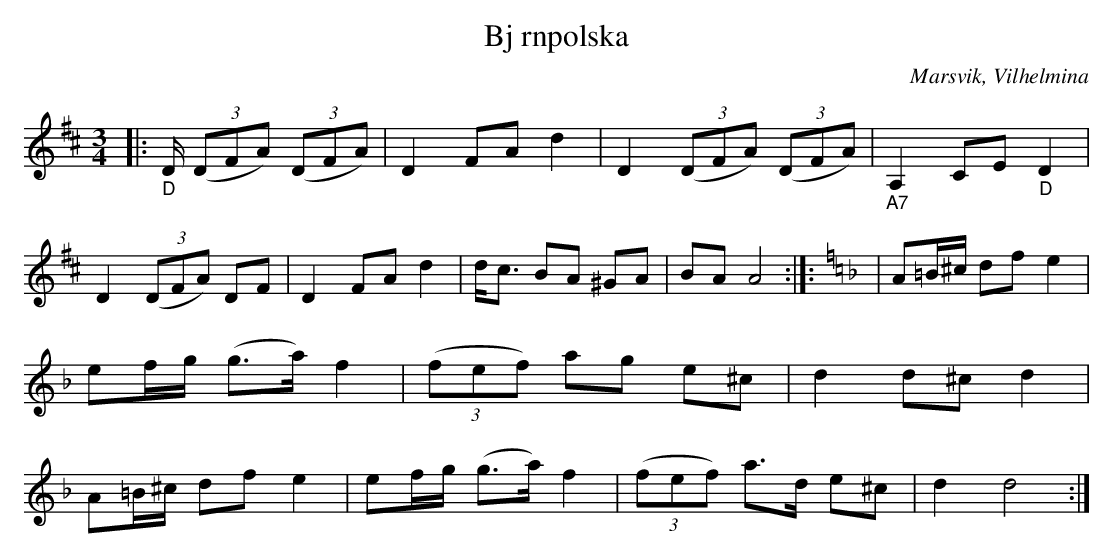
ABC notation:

X:1
T:Bj rnpolska
O:Marsvik, Vilhelmina
M:3/4
L:1/16
K:D
|:"_D" D ((3D2F2A2) ((3D2F2A2) | D4 F2A2 d4 | D4 ((3D2F2A2) ((3D2F2A2) | "_A7" A,4 C2E2 "_D"D4 | D4 ((3D2F2A2) D2F2 | D4 F2A2 d4 | dc3 B2A2 ^G2A2 | B2A2 A8   :|]: [K:Dm] | A2=B^c d2f2 e4 | e2fg (g3a) f4 | ((3f2e2f2) a2g2 e2^c2 | d4 d2^c2 d4 | A2=B^c d2f2 e4 | e2fg (g3a) f4 | ((3f2e2f2) a3d e2^c2 | d4 d8 :|
